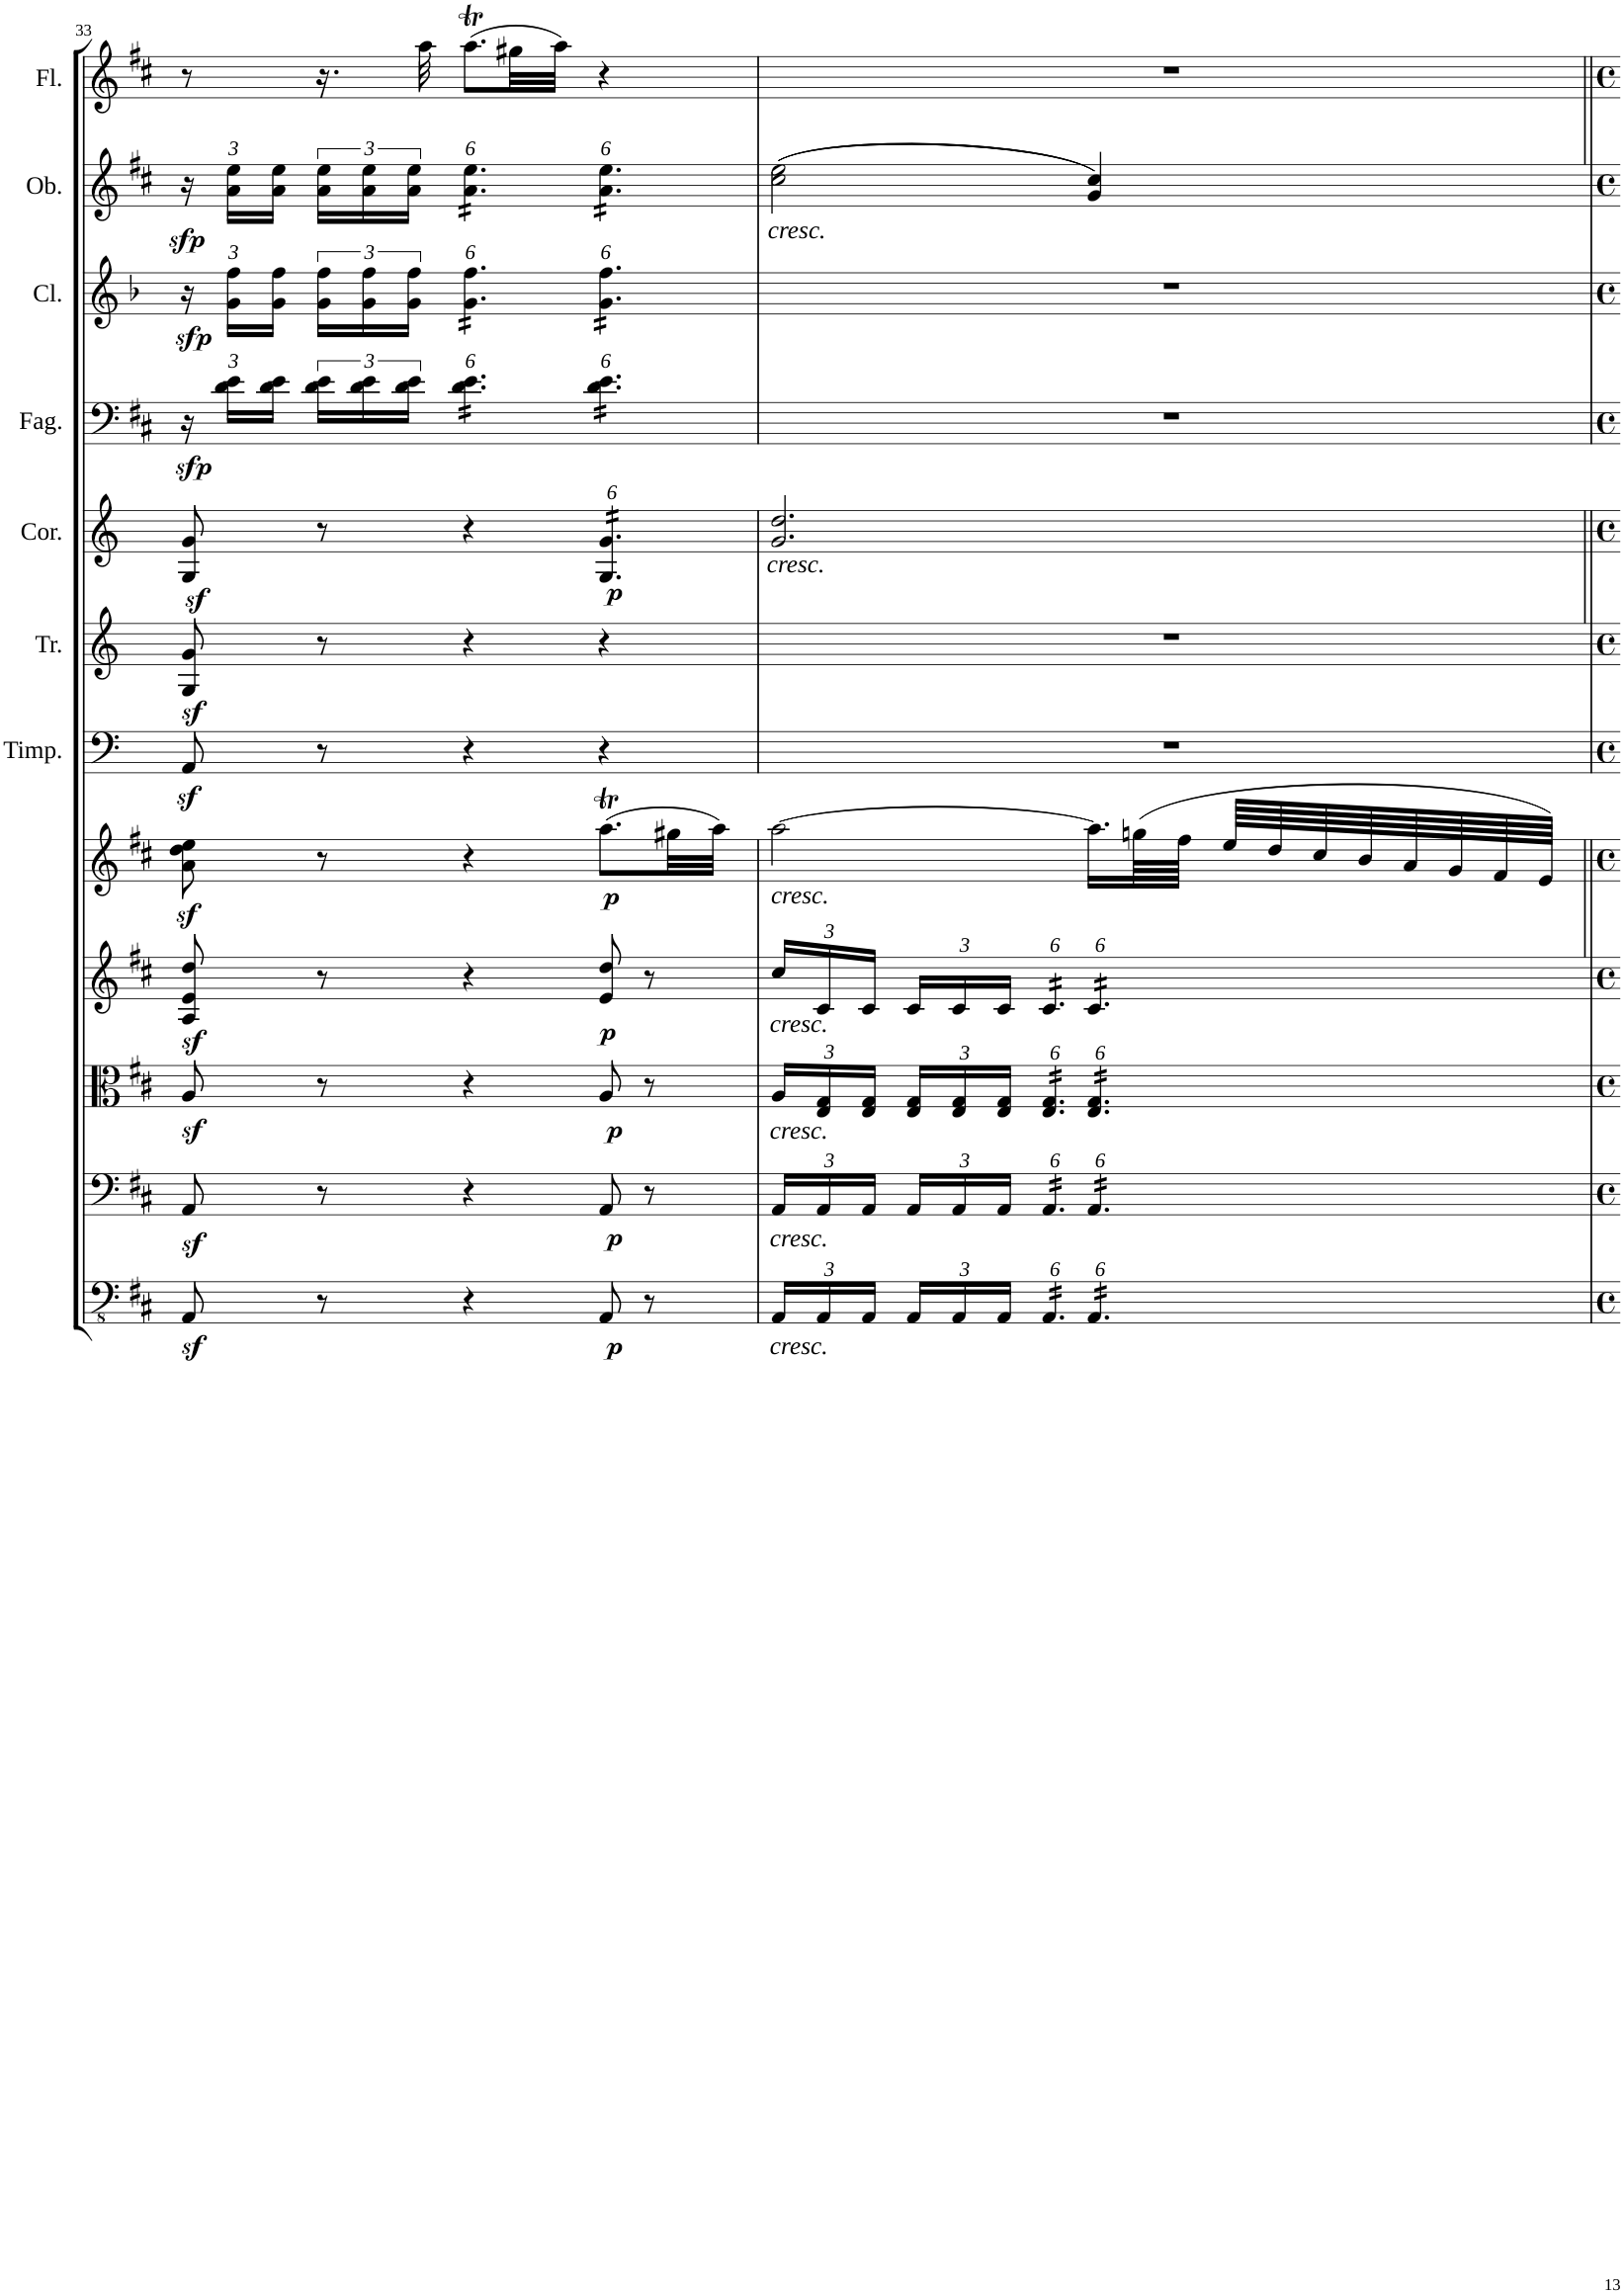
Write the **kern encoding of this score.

**kern	**dynam	**kern	**dynam	**kern	**dynam	**kern	**dynam	**kern	**dynam	**kern	**kern	**kern	**dynam	**kern	**dynam	**kern	**dynam	**kern	**dynam	**kern
*part12	*part12	*part11	*part11	*part10	*part10	*part9	*part9	*part8	*part8	*part7	*part6	*part5	*part5	*part4	*part4	*part3	*part3	*part2	*part2	*part1
*staff12	*staff12	*staff11	*staff11	*staff10	*staff10	*staff9	*staff9	*staff8	*staff8	*staff7	*staff6	*staff5	*staff5	*staff4	*staff4	*staff3	*staff3	*staff2	*staff2	*staff1
*I"Basso	*	*I"Violoncello	*	*I"Viola	*	*I"Violino II	*	*I"Violino I	*	*I"Timpani	*I"Trombe in D	*I"Corni in D	*	*I"Fagotti	*	*I"Clarinetti in A	*	*I"Oboi	*	*I"Flauti
*	*	*	*	*	*	*	*	*	*	*I'Timp.	*I'Tr.	*I'Cor.	*	*I'Fag.	*	*I'Cl.	*	*I'Ob.	*	*I'Fl.
!!LO:PB:g=z
*clefFv4	*	*clefF4	*	*clefC3	*	*clefG2	*	*clefG2	*	*clefF4	*clefG2	*clefG2	*	*clefF4	*	*clefG2	*	*clefG2	*	*clefG2
*	*	*	*	*	*	*	*	*	*	*	*Trd-1c-2	*Trd6c10	*	*	*	*Trd2c3	*	*	*	*
*k[f#c#]	*	*k[f#c#]	*	*k[f#c#]	*	*k[f#c#]	*	*k[f#c#]	*	*k[]	*k[]	*k[]	*	*k[f#c#]	*	*k[b-]	*	*k[f#c#]	*	*k[f#c#]
*M3/4	*	*M3/4	*	*M3/4	*	*M3/4	*	*M3/4	*	*M3/4	*M3/4	*M3/4	*	*M3/4	*	*M3/4	*	*M3/4	*	*M3/4
*	*	*	*	*	*	*	*	*	*	*	*	*	*	*Xbrackettup	*	*Xbrackettup	*	*Xbrackettup	*	*
=33	=33	=33	=33	=33	=33	=33	=33	=33	=33	=33	=33	=33	=33	=33	=33	=33	=33	=33	=33	=33
!	!	!	!	!	!	!	!	!	!	!	!	!	!	!	!LO:DY:b	!	!LO:DY:b	!	!LO:DY:b	!
8AAAz<^/	.	8AAz<^/	.	8Az<^/	.	8A/z<^ 8e/z<^ 8dd/z<^	.	8a\z<^ 8dd\z<^ 8ee\z<^	.	8AAz<^/	8G/z<^ 8g/z<^	8G/z<^ 8g/z<^	.	24r	sfp	24r	sfp	24r	sfp	8r
.	.	.	.	.	.	.	.	.	.	.	.	.	.	24d\^ 24e\^LL	.	24g\^ 24ff\^LL	.	24a\^ 24ee\^LL	.	.
.	.	.	.	.	.	.	.	.	.	.	.	.	.	24d\ 24e\JJ	.	24g\ 24ff\JJ	.	24a\ 24ee\JJ	.	.
*	*	*	*	*	*	*	*	*	*	*	*	*	*	*brackettup	*	*brackettup	*	*brackettup	*	*
8r	.	8r	.	8r	.	8r	.	8r	.	8r	8r	8r	.	24d\ 24e\LL	.	24g\ 24ff\LL	.	24a\ 24ee\LL	.	16.r
.	.	.	.	.	.	.	.	.	.	.	.	.	.	24d\ 24e\	.	24g\ 24ff\	.	24a\ 24ee\	.	.
.	.	.	.	.	.	.	.	.	.	.	.	.	.	24d\ 24e\JJ	.	24g\ 24ff\JJ	.	24a\ 24ee\JJ	.	.
.	.	.	.	.	.	.	.	.	.	.	.	.	.	.	.	.	.	.	.	32aa\
*	*	*	*	*	*	*	*	*	*	*	*	*	*	*tremolo	*	*	*	*	*	*
*	*	*	*	*	*	*	*	*	*	*	*	*	*	*	*	*tremolo	*	*	*	*
*	*	*	*	*	*	*	*	*	*	*	*	*	*	*	*	*	*	*tremolo	*	*
4r	.	4r	.	4r	.	4r	.	4r	.	4r	4r	4r	.	24d\ 24e\LL	.	24g\ 24ff\LL	.	24a\ 24ee\LL	.	(8.aaT\L
.	.	.	.	.	.	.	.	.	.	.	.	.	.	24d\ 24e\	.	24g\ 24ff\	.	24a\ 24ee\	.	.
.	.	.	.	.	.	.	.	.	.	.	.	.	.	24d\ 24e\	.	24g\ 24ff\	.	24a\ 24ee\	.	.
.	.	.	.	.	.	.	.	.	.	.	.	.	.	24d\ 24e\	.	24g\ 24ff\	.	24a\ 24ee\	.	.
.	.	.	.	.	.	.	.	.	.	.	.	.	.	24d\ 24e\	.	24g\ 24ff\	.	24a\ 24ee\	.	.
.	.	.	.	.	.	.	.	.	.	.	.	.	.	.	.	.	.	.	.	32gg#X\LL
.	.	.	.	.	.	.	.	.	.	.	.	.	.	24d\ 24e\JJ	.	24g\ 24ff\JJ	.	24a\ 24ee\JJ	.	.
.	.	.	.	.	.	.	.	.	.	.	.	.	.	.	.	.	.	.	.	32aa\JJJ)
!	!LO:DY:b	!	!LO:DY:b	!	!LO:DY:b	!	!LO:DY:b	!	!LO:DY:b	!	!	!	!LO:DY:b	!	!	!	!	!	!	!
*	*	*	*	*	*	*	*	*	*	*	*	*tremolo	*	*	*	*	*	*	*	*
8AAA/	p	8AA/	p	8A/	p	8e/ 8dd/	p	(8.aaT\L	p	4r	4r	24G/ 24g/LL	p	24d\ 24e\LL	.	24g\ 24ff\LL	.	24a\ 24ee\LL	.	4r
.	.	.	.	.	.	.	.	.	.	.	.	24G/ 24g/	.	24d\ 24e\	.	24g\ 24ff\	.	24a\ 24ee\	.	.
.	.	.	.	.	.	.	.	.	.	.	.	24G/ 24g/	.	24d\ 24e\	.	24g\ 24ff\	.	24a\ 24ee\	.	.
8r	.	8r	.	8r	.	8r	.	.	.	.	.	24G/ 24g/	.	24d\ 24e\	.	24g\ 24ff\	.	24a\ 24ee\	.	.
.	.	.	.	.	.	.	.	.	.	.	.	24G/ 24g/	.	24d\ 24e\	.	24g\ 24ff\	.	24a\ 24ee\	.	.
.	.	.	.	.	.	.	.	32gg#X\LL	.	.	.	.	.	.	.	.	.	.	.	.
.	.	.	.	.	.	.	.	.	.	.	.	24G/ 24g/JJ	.	24d\ 24e\JJ	.	24g\ 24ff\JJ	.	24a\ 24ee\JJ	.	.
*	*	*	*	*	*	*	*	*	*	*	*	*	*	*	*	*	*	*Xtremolo	*	*
*	*	*	*	*	*	*	*	*	*	*	*	*	*	*	*	*Xtremolo	*	*	*	*
*	*	*	*	*	*	*	*	*	*	*	*	*	*	*Xtremolo	*	*	*	*	*	*
*	*	*	*	*	*	*	*	*	*	*	*	*Xtremolo	*	*	*	*	*	*	*	*
.	.	.	.	.	.	.	.	32aa\JJJ)	.	.	.	.	.	.	.	.	.	.	.	.
=34	=34	=34	=34	=34	=34	=34	=34	=34	=34	=34	=34	=34	=34	=34	=34	=34	=34	=34	=34	=34
*Xbrackettup	*	*Xbrackettup	*	*Xbrackettup	*	*Xbrackettup	*	*	*	*	*	*	*	*	*	*	*	*	*	*
!	!	!	!	!	!	!	!	!	!	!	!	!	!	!	!	!	!	!LO:TX:b:i:t=cresc.	!	!
!	!	!	!	!	!	!	!	!	!	!	!	!LO:TX:b:i:t=cresc.	!	!	!	!	!	!	!	!
!	!	!	!	!	!	!	!	!LO:TX:b:i:t=cresc.	!	!	!	!	!	!	!	!	!	!	!	!
!	!	!	!	!	!	!LO:TX:b:i:t=cresc.	!	!	!	!	!	!	!	!	!	!	!	!	!	!
!	!	!	!	!LO:TX:b:i:t=cresc.	!	!	!	!	!	!	!	!	!	!	!	!	!	!	!	!
!	!	!LO:TX:b:i:t=cresc.	!	!	!	!	!	!	!	!	!	!	!	!	!	!	!	!	!	!
!LO:TX:b:i:t=cresc.	!	!	!	!	!	!	!	!	!	!	!	!	!	!	!	!	!	!	!	!
24AAA/LL	.	24AA/LL	.	24A/LL	.	24cc#/LL	.	[2aa\	.	2.r	2.r	2.g/ 2.dd/	.	2.r	.	2.r	.	((2cc#\ 2ee\	.	2.r
24AAA/	.	24AA/	.	24E/ 24G/	.	24c#/	.	.	.	.	.	.	.	.	.	.	.	.	.	.
24AAA/JJ	.	24AA/JJ	.	24E/ 24G/JJ	.	24c#/JJ	.	.	.	.	.	.	.	.	.	.	.	.	.	.
24AAA/LL	.	24AA/LL	.	24E/ 24G/LL	.	24c#/LL	.	.	.	.	.	.	.	.	.	.	.	.	.	.
24AAA/	.	24AA/	.	24E/ 24G/	.	24c#/	.	.	.	.	.	.	.	.	.	.	.	.	.	.
24AAA/JJ	.	24AA/JJ	.	24E/ 24G/JJ	.	24c#/JJ	.	.	.	.	.	.	.	.	.	.	.	.	.	.
*tremolo	*	*	*	*	*	*	*	*	*	*	*	*	*	*	*	*	*	*	*	*
*	*	*tremolo	*	*	*	*	*	*	*	*	*	*	*	*	*	*	*	*	*	*
*	*	*	*	*tremolo	*	*	*	*	*	*	*	*	*	*	*	*	*	*	*	*
*	*	*	*	*	*	*tremolo	*	*	*	*	*	*	*	*	*	*	*	*	*	*
24AAA/LL	.	24AA/LL	.	24E/ 24G/LL	.	24c#/LL	.	.	.	.	.	.	.	.	.	.	.	.	.	.
24AAA/	.	24AA/	.	24E/ 24G/	.	24c#/	.	.	.	.	.	.	.	.	.	.	.	.	.	.
24AAA/	.	24AA/	.	24E/ 24G/	.	24c#/	.	.	.	.	.	.	.	.	.	.	.	.	.	.
24AAA/	.	24AA/	.	24E/ 24G/	.	24c#/	.	.	.	.	.	.	.	.	.	.	.	.	.	.
24AAA/	.	24AA/	.	24E/ 24G/	.	24c#/	.	.	.	.	.	.	.	.	.	.	.	.	.	.
24AAA/JJ	.	24AA/JJ	.	24E/ 24G/JJ	.	24c#/JJ	.	.	.	.	.	.	.	.	.	.	.	.	.	.
24AAA/LL	.	24AA/LL	.	24E/ 24G/LL	.	24c#/LL	.	16.aa\LL]	.	.	.	.	.	.	.	.	.	4g/ 4cc#/))	.	.
24AAA/	.	24AA/	.	24E/ 24G/	.	24c#/	.	.	.	.	.	.	.	.	.	.	.	.	.	.
24AAA/	.	24AA/	.	24E/ 24G/	.	24c#/	.	.	.	.	.	.	.	.	.	.	.	.	.	.
.	.	.	.	.	.	.	.	(64ggn\LL	.	.	.	.	.	.	.	.	.	.	.	.
.	.	.	.	.	.	.	.	64ff#\JJJJ	.	.	.	.	.	.	.	.	.	.	.	.
24AAA/	.	24AA/	.	24E/ 24G/	.	24c#/	.	64ee/LLLL	.	.	.	.	.	.	.	.	.	.	.	.
.	.	.	.	.	.	.	.	64dd/	.	.	.	.	.	.	.	.	.	.	.	.
.	.	.	.	.	.	.	.	64cc#/	.	.	.	.	.	.	.	.	.	.	.	.
24AAA/	.	24AA/	.	24E/ 24G/	.	24c#/	.	.	.	.	.	.	.	.	.	.	.	.	.	.
.	.	.	.	.	.	.	.	64b/	.	.	.	.	.	.	.	.	.	.	.	.
.	.	.	.	.	.	.	.	64a/	.	.	.	.	.	.	.	.	.	.	.	.
.	.	.	.	.	.	.	.	64g/	.	.	.	.	.	.	.	.	.	.	.	.
24AAA/JJ	.	24AA/JJ	.	24E/ 24G/JJ	.	24c#/JJ	.	.	.	.	.	.	.	.	.	.	.	.	.	.
*	*	*	*	*	*	*Xtremolo	*	*	*	*	*	*	*	*	*	*	*	*	*	*
*	*	*	*	*Xtremolo	*	*	*	*	*	*	*	*	*	*	*	*	*	*	*	*
*	*	*Xtremolo	*	*	*	*	*	*	*	*	*	*	*	*	*	*	*	*	*	*
*Xtremolo	*	*	*	*	*	*	*	*	*	*	*	*	*	*	*	*	*	*	*	*
.	.	.	.	.	.	.	.	64f#/	.	.	.	.	.	.	.	.	.	.	.	.
.	.	.	.	.	.	.	.	64e/JJJJ)	.	.	.	.	.	.	.	.	.	.	.	.
=||	=||	=||	=||	=||	=||	=||	=||	=||	=||	=||	=||	=||	=||	=||	=||	=||	=||	=||	=||	=||
*-	*-	*-	*-	*-	*-	*-	*-	*-	*-	*-	*-	*-	*-	*-	*-	*-	*-	*-	*-	*-
